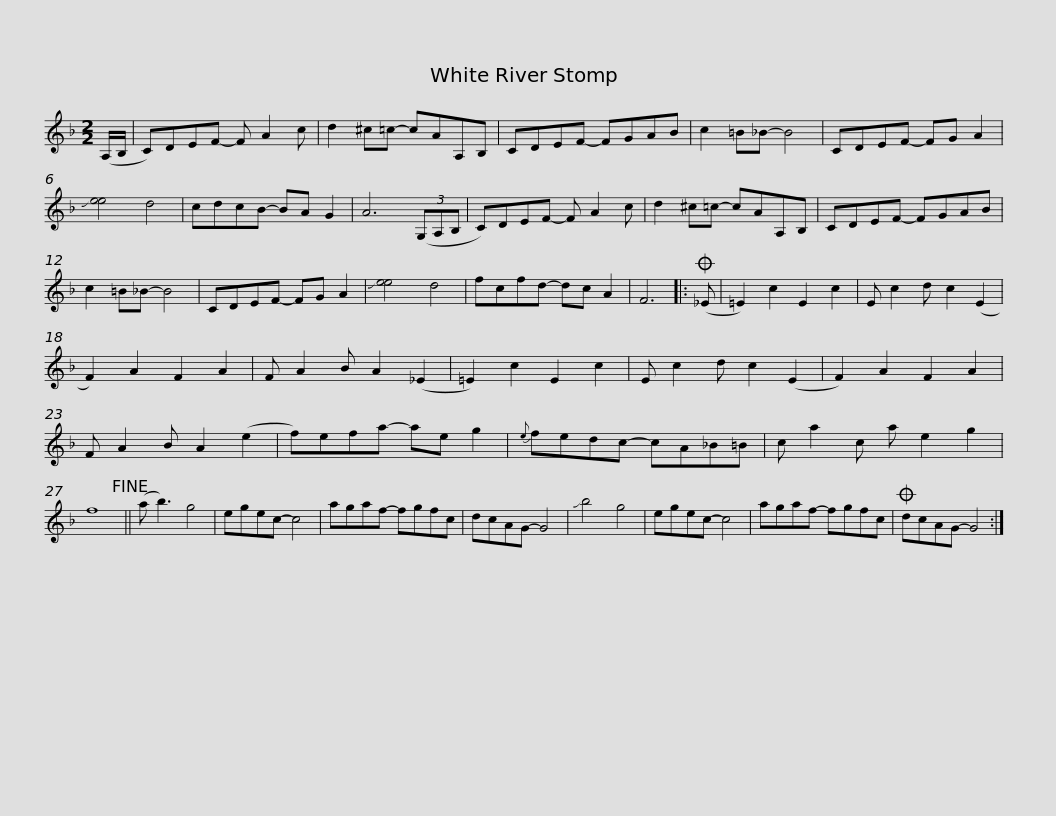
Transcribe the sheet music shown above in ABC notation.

X:1
L:1/8
M:2/2
I:linebreak $
K:F
V:1 treble
V:1
 (A,/B,/ | C)DEF- F A2 c | d2 ^c=c- cAA,B, | CDEF- FGAB | c2 =B_B- B4 | %5
 CDEF- FG A2 | !slide![ee]4 d4 |$ cdcB- BA G2 | A6 (3(G,A,B, | C)DEF- F A2 c | %10
 d2 ^c=c- cAA,B, | CDEF- FGAB | c2 =B_B- B4 |$ CDEF- FG A2 | !slide![ee]4 d4 | %15
 fcfd- dc A2 | F6 |:O (_E | =E2) c2 E2 c2 | E c2 d c2 (E2 | %20
 F2) A2 F2 A2 | F A2 B A2 (_E2 |$ =E2) c2 E2 c2 | E c2 d c2 (E2 | F2) A2 F2 A2 | %25
 F A2 B A2 (e2 | f)efa- ae g2 |{e} fedc- cA_B=B | c a2 c a e2 g2 |$ f8!fine! || %30
 (a b3) g4 | egec- c4 | agaf- fgfc | dcAG- G4 | !slide!b4 g4 | %35
 egec- c4 | agaf- fgfc |$O dcAG- G4 :| %38
